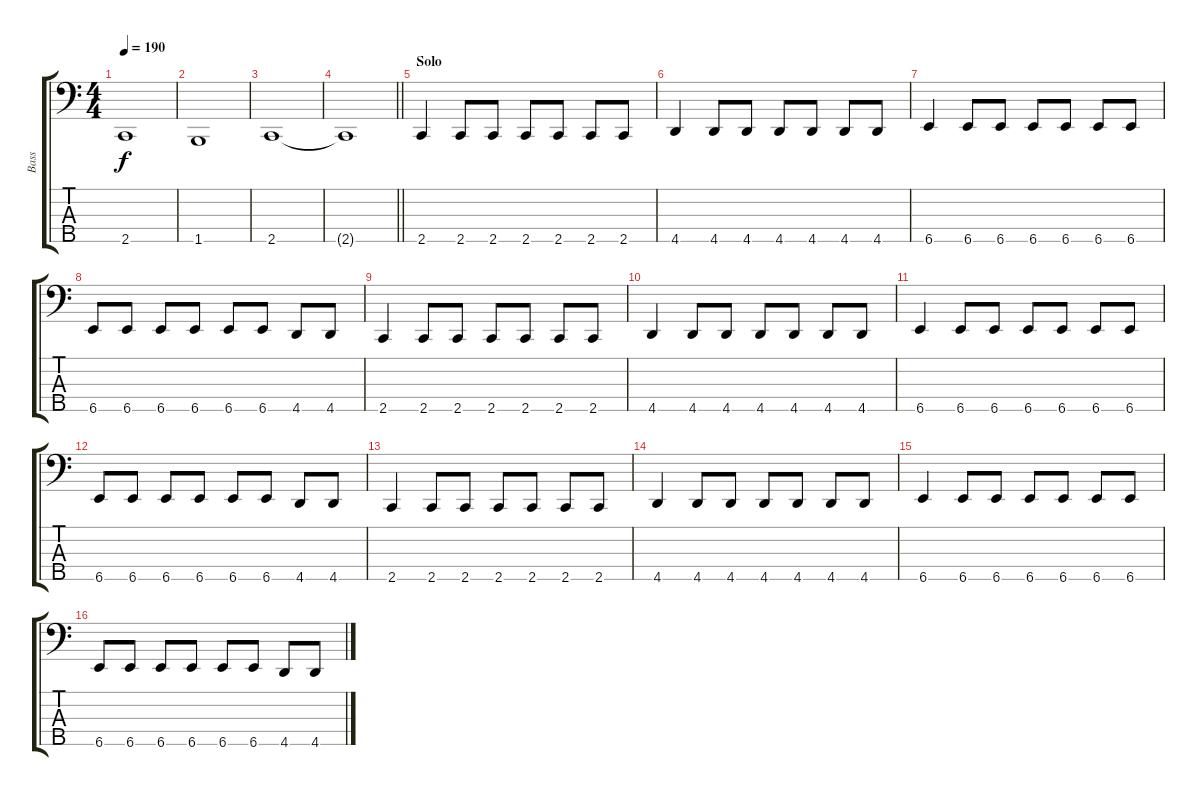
\track ("Bass" "Bass") {instrument electricbasspick}
\staff {score tabs}
\tuning (Ab2 Eb2 Bb1 F1 Bb0) {hide}
\ts (4 4)
\tempo 190
\clef f4
\ks c
2.5.1{dy f} |
1.5.1 |
2.5.1 |
\barLineRight lightlight
2.5{t}.1 |
\section ("" "Solo")
2.5.4 2.5.8 2.5.8 2.5.8 2.5.8 2.5.8 2.5.8 |
4.5.4 4.5.8 4.5.8 4.5.8 4.5.8 4.5.8 4.5.8 |
6.5.4 6.5.8 6.5.8 6.5.8 6.5.8 6.5.8 6.5.8 |
6.5.8 6.5.8 6.5.8 6.5.8 6.5.8 6.5.8 4.5.8 4.5.8 |
2.5.4 2.5.8 2.5.8 2.5.8 2.5.8 2.5.8 2.5.8 |
4.5.4 4.5.8 4.5.8 4.5.8 4.5.8 4.5.8 4.5.8 |
6.5.4 6.5.8 6.5.8 6.5.8 6.5.8 6.5.8 6.5.8 |
6.5.8 6.5.8 6.5.8 6.5.8 6.5.8 6.5.8 4.5.8 4.5.8 |
2.5.4 2.5.8 2.5.8 2.5.8 2.5.8 2.5.8 2.5.8 |
4.5.4 4.5.8 4.5.8 4.5.8 4.5.8 4.5.8 4.5.8 |
6.5.4 6.5.8 6.5.8 6.5.8 6.5.8 6.5.8 6.5.8 |
6.5.8 6.5.8 6.5.8 6.5.8 6.5.8 6.5.8 4.5.8 4.5.8
